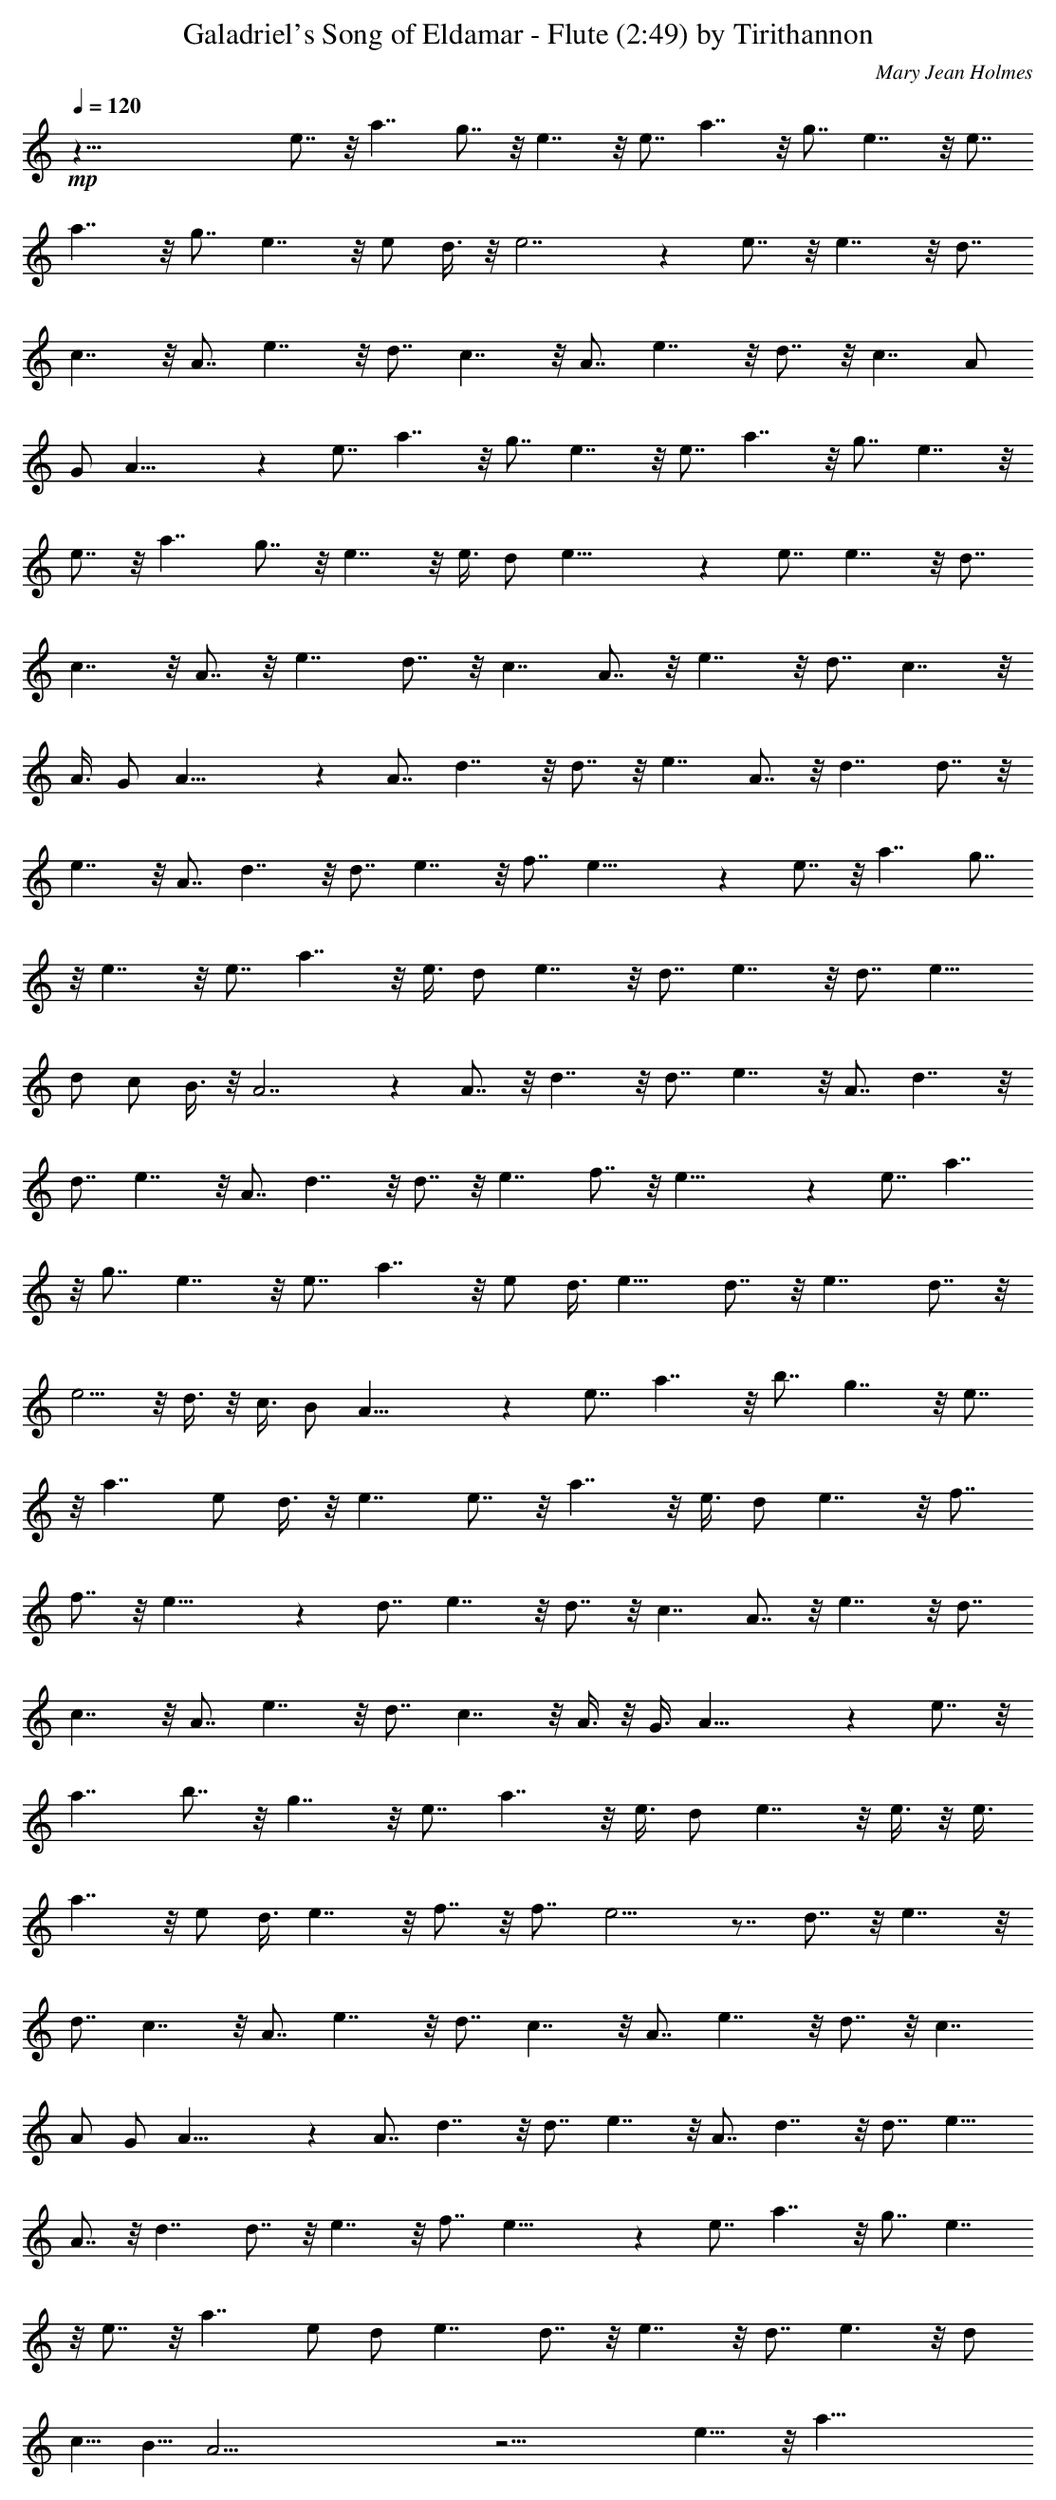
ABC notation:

X:1
T:Galadriel's Song of Eldamar - Flute (2:49) by Tirithannon
C:Mary Jean Holmes
L:1/4
Q:120
K:C
+mp+
z81/8 e7/8 z/8 a7/4 g7/8 z/8 e7/4 z/8 e7/8 a7/4 z/8 g7/8 e7/4 z/8 e7/8
a7/4 z/8 g7/8 e7/4 z/8 e/2 d3/8 z/8 e7/2 z e7/8 z/8 e7/4 z/8 d7/8
c7/4 z/8 A7/8 e7/4 z/8 d7/8 c7/4 z/8 A7/8 e7/4 z/8 d7/8 z/8 c7/4 A/2
G/2 A29/8 z e7/8 a7/4 z/8 g7/8 e7/4 z/8 e7/8 a7/4 z/8 g7/8 e7/4 z/8
e7/8 z/8 a7/4 g7/8 z/8 e7/4 z/8 e3/8 d/2 e29/8 z e7/8 e7/4 z/8 d7/8
c7/4 z/8 A7/8 z/8 e7/4 d7/8 z/8 c7/4 A7/8 z/8 e7/4 z/8 d7/8 c7/4 z/8
A3/8 G/2 A29/8 z A7/8 d7/4 z/8 d7/8 z/8 e7/4 A7/8 z/8 d7/4 d7/8 z/8
e7/4 z/8 A7/8 d7/4 z/8 d7/8 e7/4 z/8 f7/8 e29/8 z e7/8 z/8 a7/4 g7/8
z/8 e7/4 z/8 e7/8 a7/4 z/8 e3/8 d/2 e7/4 z/8 d7/8 e7/4 z/8 d7/8 e11/8
d/2 c/2 B3/8 z/8 A7/2 z A7/8 z/8 d7/4 z/8 d7/8 e7/4 z/8 A7/8 d7/4 z/8
d7/8 e7/4 z/8 A7/8 d7/4 z/8 d7/8 z/8 e7/4 f7/8 z/8 e29/8 z e7/8 a7/4
z/8 g7/8 e7/4 z/8 e7/8 a7/4 z/8 e/2 d3/8 e15/8 d7/8 z/8 e7/4 d7/8 z/8
e5/4 z/8 d3/8 z/8 c3/8 B/2 A29/8 z e7/8 a7/4 z/8 b7/8 g7/4 z/8 e7/8
z/8 a7/4 e/2 d3/8 z/8 e7/4 e7/8 z/8 a7/4 z/8 e3/8 d/2 e7/4 z/8 f7/8
f7/8 z/8 e21/8 z d7/8 e7/4 z/8 d7/8 z/8 c7/4 A7/8 z/8 e7/4 z/8 d7/8
c7/4 z/8 A7/8 e7/4 z/8 d7/8 c7/4 z/8 A3/8 z/8 G3/8 A29/8 z e7/8 z/8
a7/4 b7/8 z/8 g7/4 z/8 e7/8 a7/4 z/8 e3/8 d/2 e7/4 z/8 e3/8 z/8 e3/8
a7/4 z/8 e/2 d3/8 e7/4 z/8 f7/8 z/8 f7/8 e11/4 z7/8 d7/8 z/8 e7/4 z/8
d7/8 c7/4 z/8 A7/8 e7/4 z/8 d7/8 c7/4 z/8 A7/8 e7/4 z/8 d7/8 z/8 c7/4
A/2 G/2 A29/8 z A7/8 d7/4 z/8 d7/8 e7/4 z/8 A7/8 d7/4 z/8 d7/8 e15/8
A7/8 z/8 d7/4 d7/8 z/8 e7/4 z/8 f7/8 e29/8 z e7/8 a7/4 z/8 g7/8 e7/4
z/8 e7/8 z/8 a7/4 e/2 d/2 e7/4 d7/8 z/8 e7/4 z/8 d7/8 e3/2 z/8 d/2
c5/8 B5/8 A45/4 z19/4 e9/8 z/8 a47/8
